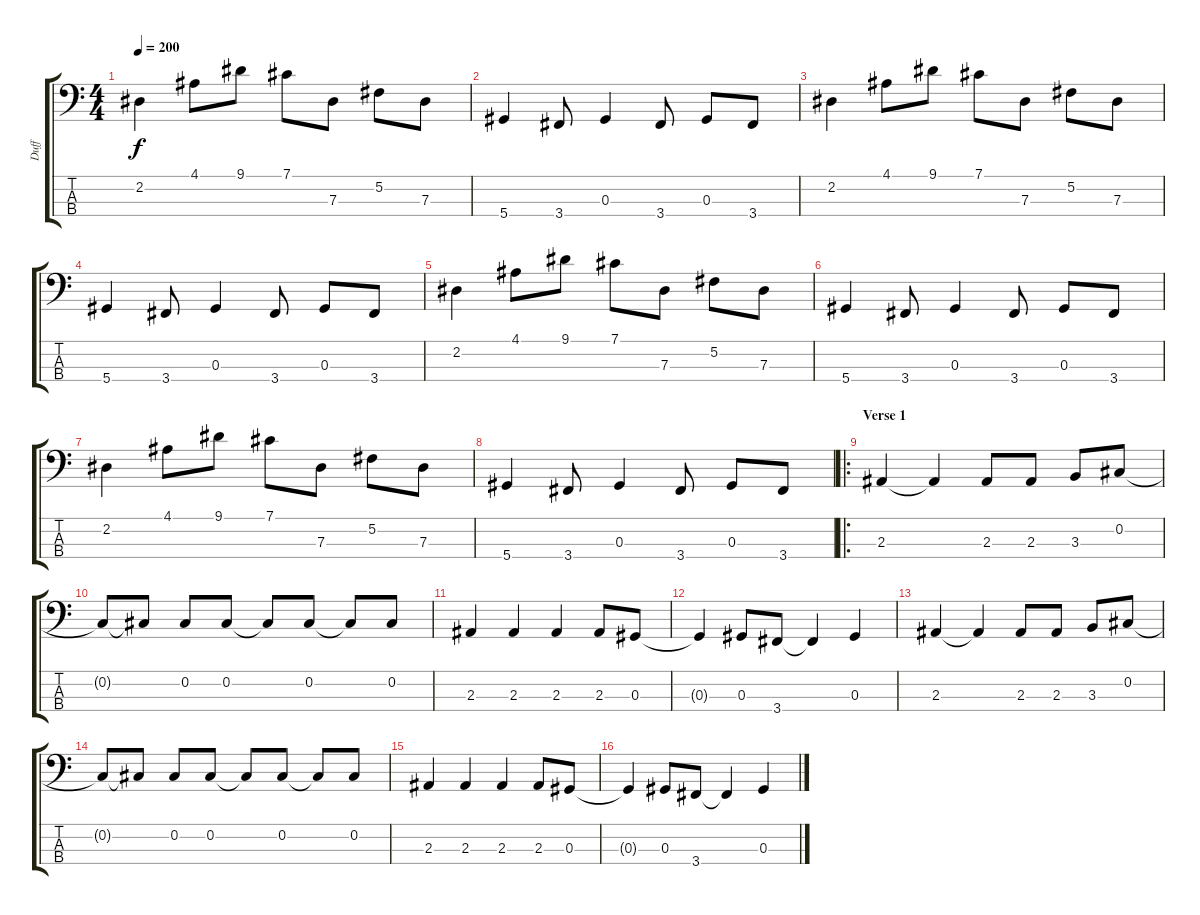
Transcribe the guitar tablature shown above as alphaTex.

\track ("Duff" "Duff") {instrument electricbasspick}
\staff {score tabs}
\tuning (Gb2 Db2 Ab1 Eb1) {hide}
\ts (4 4)
\tempo 200
\clef f4
\ks c
2.2.4{dy f} 4.1.8 9.1.8 7.1.8 7.3.8 5.2.8 7.3.8 |
5.4.4 3.4.8 0.3.4 3.4.8 0.3.8 3.4.8 |
2.2.4 4.1.8 9.1.8 7.1.8 7.3.8 5.2.8 7.3.8 |
5.4.4 3.4.8 0.3.4 3.4.8 0.3.8 3.4.8 |
2.2.4 4.1.8 9.1.8 7.1.8 7.3.8 5.2.8 7.3.8 |
5.4.4 3.4.8 0.3.4 3.4.8 0.3.8 3.4.8 |
2.2.4 4.1.8 9.1.8 7.1.8 7.3.8 5.2.8 7.3.8 |
5.4.4 3.4.8 0.3.4 3.4.8 0.3.8 3.4.8 |
\ro
\section ("" "Verse 1")
2.3.4 2.3{t}.4 2.3.8 2.3.8 3.3.8 0.2.8 |
0.2{t}.8 0.2{t}.8 0.2.8 0.2.8 0.2{t}.8 0.2.8 0.2{t}.8 0.2.8 |
2.3.4 2.3.4 2.3.4 2.3.8 0.3.8 |
0.3{t}.4 0.3.8 3.4.8 3.4{t}.4 0.3.4 |
2.3.4 2.3{t}.4 2.3.8 2.3.8 3.3.8 0.2.8 |
0.2{t}.8 0.2{t}.8 0.2.8 0.2.8 0.2{t}.8 0.2.8 0.2{t}.8 0.2.8 |
2.3.4 2.3.4 2.3.4 2.3.8 0.3.8 |
0.3{t}.4 0.3.8 3.4.8 3.4{t}.4 0.3.4
